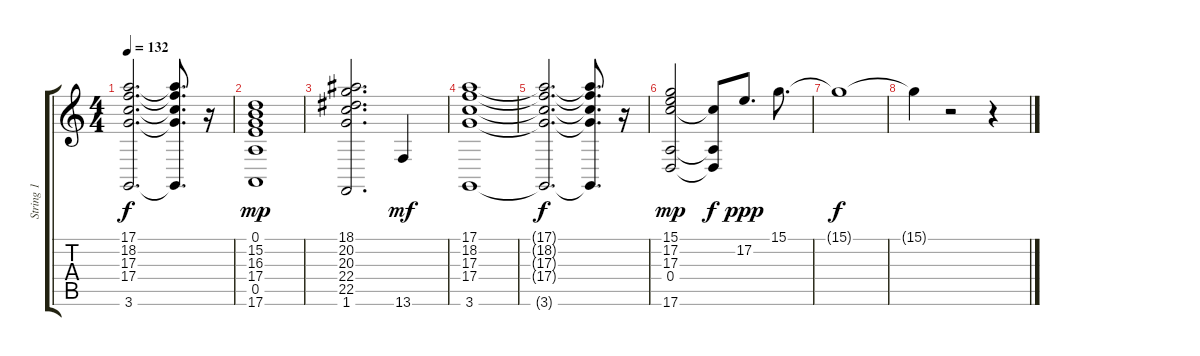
\track ("String 1" "String 1") {instrument stringensemble1}
\staff {score tabs}
\tuning (E4 B3 G3 D3 A2 E2) {hide}
\ts (4 4)
\tempo 132
\clef g2
\ks c
(17.1{t} 18.2{t} 17.3{t} 17.4{t} 3.6{t}).2{d dy f} (17.1{t} 18.2{t} 17.3{t} 17.4{t} 3.6{t}).8{d} r.16 |
(0.1 15.2 16.3 17.4 0.5 17.6).1{dy mp} |
(18.1 20.2 20.3 22.4 22.5 1.6).2{d} 13.6.4{dy mf} |
(17.1 18.2 17.3 17.4 3.6).1 |
(17.1{t} 18.2{t} 17.3{t} 17.4{t} 3.6{t}).2{d dy f} (17.1{t} 18.2{t} 17.3{t} 17.4{t} 3.6{t}).8{d} r.16 |
(15.1 17.2 17.3 0.4 17.6).2{dy mp} (17.3{t} 0.4{t} 17.6{t}).8{dy f} 17.2.8{d dy ppp} 15.1.8{d} |
15.1{t}.1{dy f} |
15.1{t}.4 r.2 r.4
